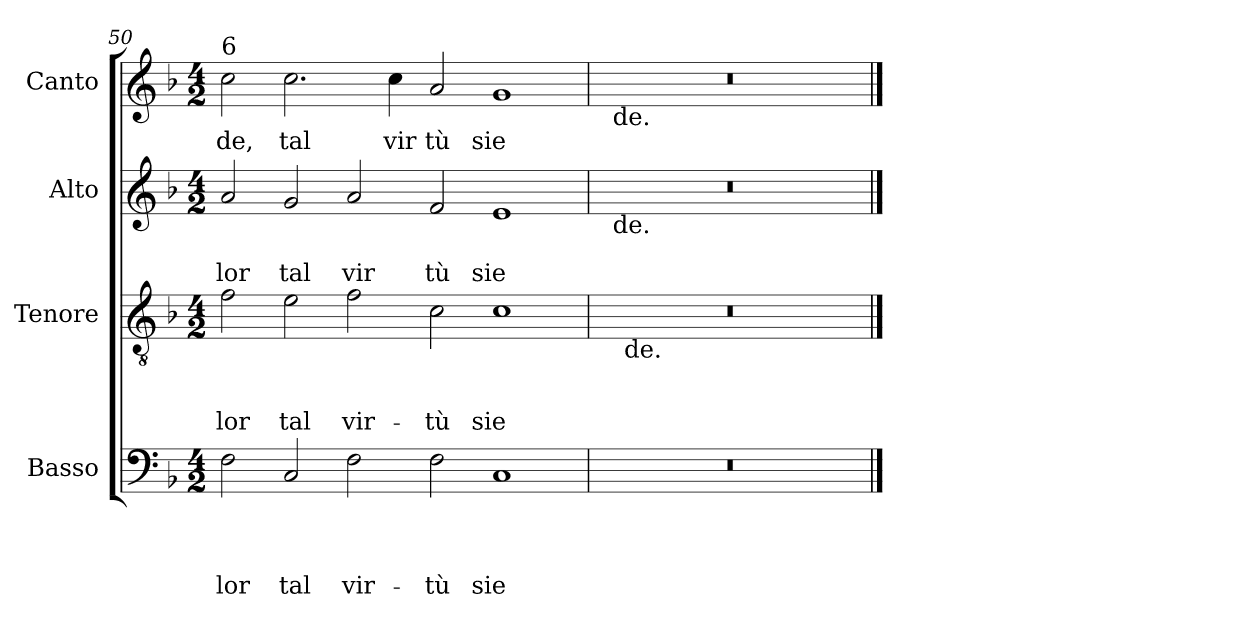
**kern	**text	**text	**text	**text	**kern	**text	**text	**text	**kern	**text	**text	**kern	**text
*part4	*part4	*part4	*part4	*part4	*part3	*part3	*part3	*part3	*part2	*part2	*part2	*part1	*part1
*staff4	*staff4	*staff4	*staff4	*staff4	*staff3	*staff3	*staff3	*staff3	*staff2	*staff2	*staff2	*staff1	*staff1
*I"Basso	*	*	*	*	*I"Tenore	*	*	*	*I"Alto	*	*	*I"Canto	*
*clefF4	*	*	*	*	*clefGv2	*	*	*	*clefG2	*	*	*clefG2	*
*k[b-]	*	*	*	*	*k[b-]	*	*	*	*k[b-]	*	*	*k[b-]	*
*F:	*	*	*	*	*F:	*	*	*	*F:	*	*	*F:	*
*M4/2	*	*	*	*	*M4/2	*	*	*	*M4/2	*	*	*M4/2	*
=50	=50	=50	=50	=50	=50	=50	=50	=50	=50	=50	=50	=50	=50
!	!	!	!	!	!	!	!	!	!	!	!	!LO:TX:a:t=6	!
!	!	!	!	!LO:LY:b	!	!	!	!LO:LY:b	!	!	!LO:LY:b	!	!LO:LY:b
2F\	.	.	.	-lor	2f\	.	.	-lor	2a/	.	lor	2cc>\	de,
!	!	!	!	!LO:LY:b	!	!	!	!LO:LY:b	!	!	!LO:LY:b	!	!LO:LY:b
2C/	.	.	.	tal	2e\	.	.	tal	2g/	.	tal	2.cc\	tal
!	!	!	!	!LO:LY:b	!	!	!	!LO:LY:b	!	!	!LO:LY:b	!	!
2F\	.	.	.	vir-	2f\	.	.	vir-	2a/	.	vir	.	.
!	!	!	!	!	!	!	!	!	!	!	!	!	!LO:LY:b
.	.	.	.	.	.	.	.	.	.	.	.	4cc\	vir
!	!	!	!	!LO:LY:b	!	!	!	!LO:LY:b	!	!	!LO:LY:b	!	!LO:LY:b
2F\	.	.	.	-tù	2c\	.	.	-tù	2f/	.	tù	2a/	tù
!	!	!	!	!LO:LY:b	!	!	!	!LO:LY:b	!	!	!LO:LY:b	!	!LO:LY:b
1C	.	.	.	sie-	1c	.	.	sie-	1e	.	sie	1g	sie
=51	=51	=51	=51	=51	=51	=51	=51	=51	=51	=51	=51	=51	=51
*	*	*	*	*	*^	*	*	*	*^	*	*	*^	*
0r	.	.	.	.	0r	16.ryy	.	.	.	0r	16ryy	.	.	0r	16ryy	.
!	!	!	!	!	!	!	!	!	!	!	!	!	!	!	!LO:TX:b:t=de.	!
!	!	!	!	!	!	!	!	!	!	!	!LO:TX:b:t=de.	!	!	!	!	!
.	.	.	.	.	.	.	.	.	.	.	1ryy	.	.	.	1ryy	.
!	!	!	!	!	!	!LO:TX:b:t=de.	!	!	!	!	!	!	!	!	!	!
.	.	.	.	.	.	1ryy	.	.	.	.	.	.	.	.	.	.
.	.	.	.	.	.	.	.	.	.	.	2...ryy	.	.	.	2...ryy	.
.	.	.	.	.	.	2ryy	.	.	.	.	.	.	.	.	.	.
.	.	.	.	.	.	4ryy	.	.	.	.	.	.	.	.	.	.
.	.	.	.	.	.	8ryy	.	.	.	.	.	.	.	.	.	.
.	.	.	.	.	.	32ryy	.	.	.	.	.	.	.	.	.	.
*	*	*	*	*	*v	*v	*	*	*	*	*	*	*	*v	*v	*
*	*	*	*	*	*	*	*	*	*v	*v	*	*	*	*
==	==	==	==	==	==	==	==	==	==	==	==	==	==
*-	*-	*-	*-	*-	*-	*-	*-	*-	*-	*-	*-	*-	*-
